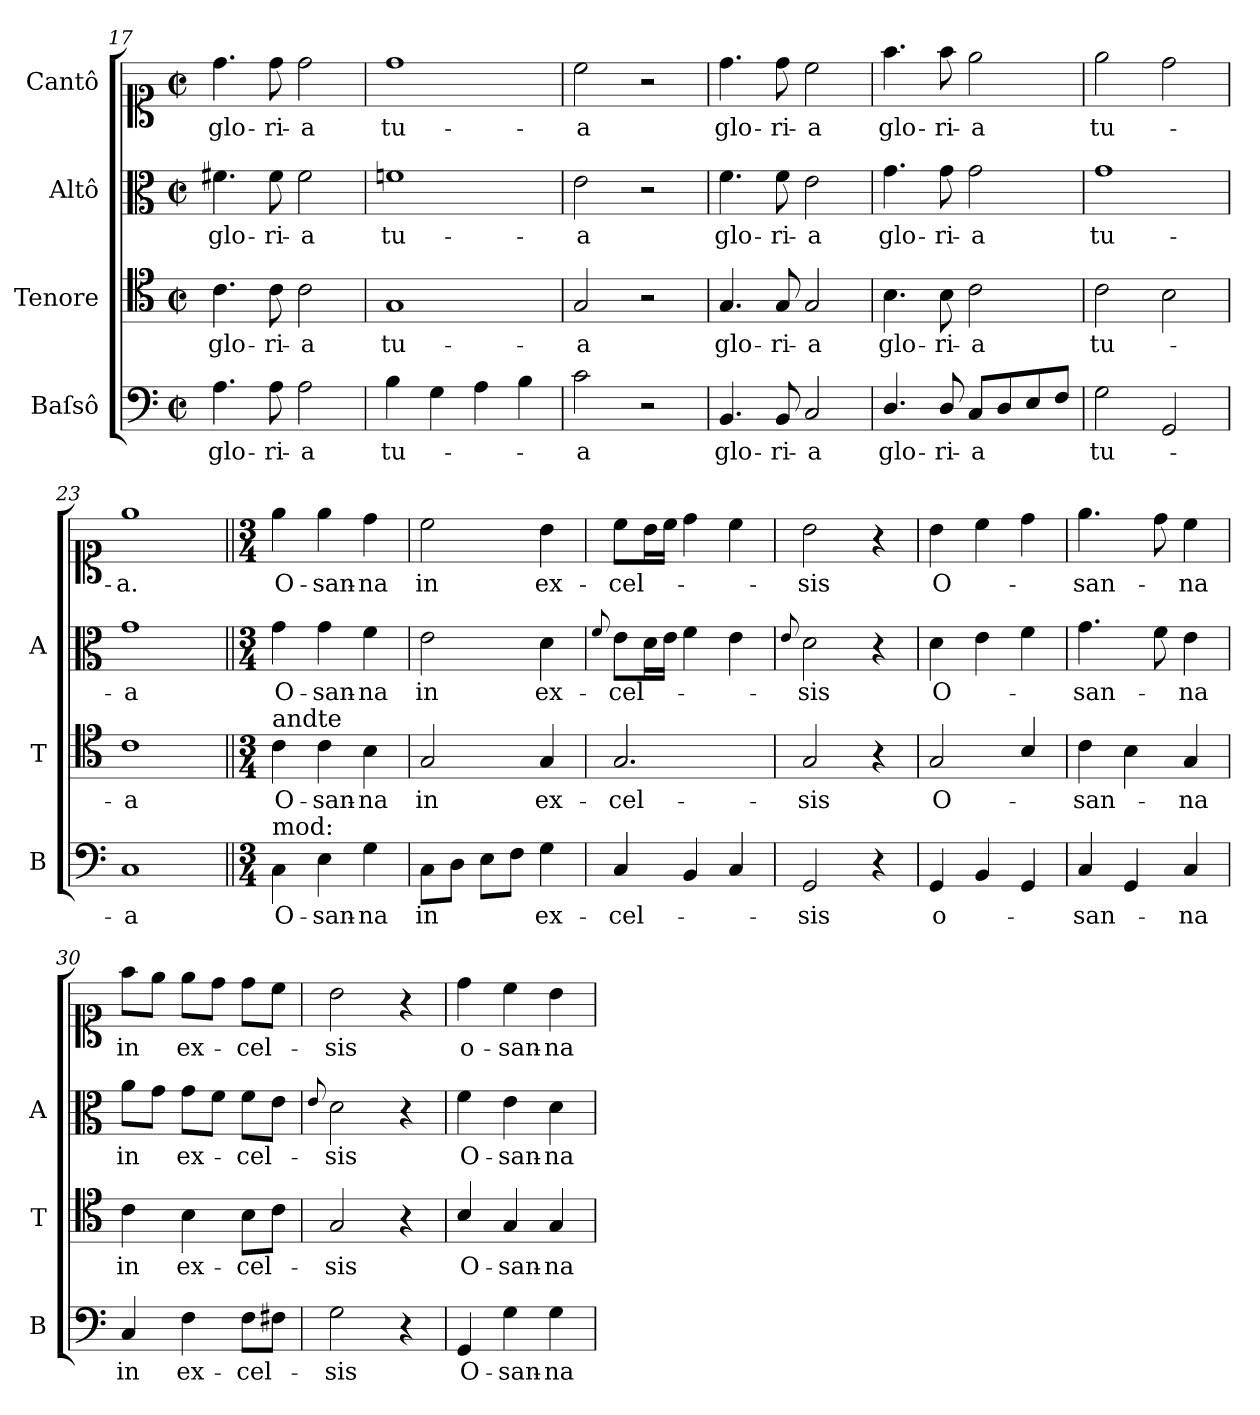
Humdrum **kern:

**kern	**text	**kern	**text	**kern	**text	**kern	**text
*part4	*part4	*part3	*part3	*part2	*part2	*part1	*part1
*staff4	*staff4	*staff3	*staff3	*staff2	*staff2	*staff1	*staff1
*I"Baſsô	*	*I"Tenore	*	*I"Altô	*	*I"Cantô	*
*I'B	*	*I'T	*	*I'A	*	*	*
*clefF4	*	*clefC4	*	*clefC3	*	*clefC1	*
*k[]	*	*k[]	*	*k[]	*	*k[]	*
*M2/2	*	*M2/2	*	*M2/2	*	*M2/2	*
*met(c|)	*	*met(c|)	*	*met(c|)	*	*met(c|)	*
=17	=17	=17	=17	=17	=17	=17	=17
4.A\	glo-	4.c\	glo-	4.f#X\	glo-	4.dd\	glo-
8A\	-ri-	8c\	-ri-	8f#\	-ri-	8dd\	-ri-
2A\	-a	2c\	-a	2f#\	-a	2dd\	-a
=18	=18	=18	=18	=18	=18	=18	=18
4B\	tu-	1G	tu-	1fn	tu-	1dd	tu-
4G\	.	.	.	.	.	.	.
4A\	.	.	.	.	.	.	.
4B\	.	.	.	.	.	.	.
=19	=19	=19	=19	=19	=19	=19	=19
2c\	-a	2G/	-a	2e\	-a	2cc\	-a
2r	.	2r	.	2r	.	2r	.
=20	=20	=20	=20	=20	=20	=20	=20
4.BB/	glo-	4.G/	glo-	4.f\	glo-	4.dd\	glo-
8BB/	-ri-	8G/	-ri-	8f\	-ri-	8dd\	-ri-
2C/	-a	2G/	-a	2e\	-a	2cc\	-a
=21	=21	=21	=21	=21	=21	=21	=21
4.D/	glo-	4.B\	glo-	4.g\	glo-	4.ff\	glo-
8D/	-ri-	8B\	-ri-	8g\	-ri-	8ff\	-ri-
8C/L	-a	2c\	-a	2g\	-a	2ee\	-a
8D/	.	.	.	.	.	.	.
8E/	.	.	.	.	.	.	.
8F/J	.	.	.	.	.	.	.
=22	=22	=22	=22	=22	=22	=22	=22
2G\	tu-	2c\	tu-	1g	tu-	2ee\	tu-
2GG/	.	2B\	.	.	.	2dd\	.
=23	=23	=23	=23	=23	=23	=23	=23
1C	-a	1c	-a	1g	-a	1ee	-a.
=24||	=24||	=24||	=24||	=24||	=24||	=24||	=24||
*M3/4	*	*M3/4	*	*M3/4	*	*M3/4	*
!	!	!LO:TX:a:t=andte	!	!	!	!	!
!LO:TX:a:t=mod&colon;	!	!	!	!	!	!	!
4C\	O-	4c\	O-	4g\	O-	4ee\	O-
4E\	-san-	4c\	-san-	4g\	-san-	4ee\	-san-
4G\	-na	4B\	-na	4f\	-na	4dd\	-na
=25	=25	=25	=25	=25	=25	=25	=25
8C\L	in	2G/	in	2e\	in	2cc\	in
8D\J	.	.	.	.	.	.	.
8E\L	.	.	.	.	.	.	.
8F\J	.	.	.	.	.	.	.
4G\	ex-	4G/	ex-	4d\	ex-	4b\	ex-
=26	=26	=26	=26	=26	=26	=26	=26
.	.	.	.	8qqf/	.	.	.
4C/	-cel-	2.G/	-cel-	8e\L	-cel-	8cc\L	-cel-
.	.	.	.	16d\L	.	16b\L	.
.	.	.	.	16e\JJ	.	16cc\JJ	.
4BB/	.	.	.	4f\	.	4dd\	.
4C/	.	.	.	4e\	.	4cc\	.
=27	=27	=27	=27	=27	=27	=27	=27
.	.	.	.	8qqe/	.	.	.
2GG/	-sis	2G/	-sis	2d\	-sis	2b\	-sis
4r	.	4r	.	4r	.	4r	.
=28	=28	=28	=28	=28	=28	=28	=28
4GG/	o-	2G/	O-	4d\	O-	4b\	O-
4BB/	.	.	.	4e\	.	4cc\	.
4GG/	.	4B/	.	4f\	.	4dd\	.
=29	=29	=29	=29	=29	=29	=29	=29
4C/	-san-	4c\	-san-	4.g\	-san-	4.ee\	-san-
4GG/	.	4B\	.	.	.	.	.
.	.	.	.	8f\	.	8dd\	.
4C/	-na	4G/	-na	4e\	-na	4cc\	-na
=30	=30	=30	=30	=30	=30	=30	=30
4C/	in	4c\	in	8a\L	in	8ff\L	in
.	.	.	.	8g\J	.	8ee\J	.
4F\	ex-	4B\	ex-	8g\L	ex-	8ee\L	ex-
.	.	.	.	8f\J	.	8dd\J	.
8F\L	-cel-	8B\L	-cel-	8f\L	-cel-	8dd\L	-cel-
8F#X\J	.	8c\J	.	8e\J	.	8cc\J	.
=31	=31	=31	=31	=31	=31	=31	=31
.	.	.	.	8qqe/	.	.	.
2G\	-sis	2G/	-sis	2d\	-sis	2b\	-sis
4r	.	4r	.	4r	.	4r	.
=32	=32	=32	=32	=32	=32	=32	=32
4GG/	O-	4B/	O-	4f\	O-	4dd\	o-
4G\	-san-	4G/	-san-	4e\	-san-	4cc\	-san-
4G\	-na	4G/	-na	4d\	-na	4b\	-na
=	=	=	=	=	=	=	=
*-	*-	*-	*-	*-	*-	*-	*-
